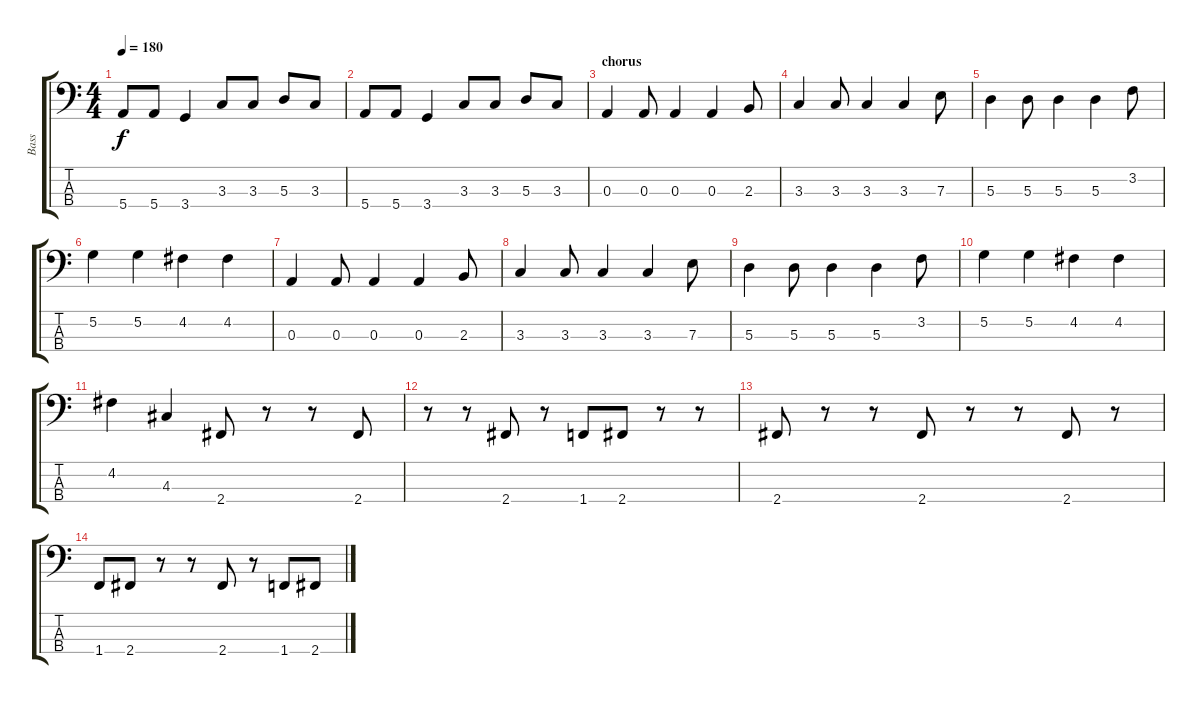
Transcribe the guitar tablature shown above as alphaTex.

\track ("Bass" "Bass") {instrument electricbasspick}
\staff {score tabs}
\tuning (G2 D2 A1 E1) {hide}
\ts (4 4)
\tempo 180
\clef f4
\ks c
5.4.8{dy f} 5.4.8 3.4.4 3.3.8 3.3.8 5.3.8 3.3.8 |
5.4.8 5.4.8 3.4.4 3.3.8 3.3.8 5.3.8 3.3.8 |
\section ("" "chorus")
0.3.4 0.3.8 0.3.4 0.3.4 2.3.8 |
3.3.4 3.3.8 3.3.4 3.3.4 7.3.8 |
5.3.4 5.3.8 5.3.4 5.3.4 3.2.8 |
5.2.4 5.2.4 4.2.4 4.2.4 |
0.3.4 0.3.8 0.3.4 0.3.4 2.3.8 |
3.3.4 3.3.8 3.3.4 3.3.4 7.3.8 |
5.3.4 5.3.8 5.3.4 5.3.4 3.2.8 |
5.2.4 5.2.4 4.2.4 4.2.4 |
4.2.4 4.3.4 2.4.8 r.8 r.8 2.4.8 |
r.8 r.8 2.4.8 r.8 1.4.8 2.4.8 r.8 r.8 |
2.4.8 r.8 r.8 2.4.8 r.8 r.8 2.4.8 r.8 |
1.4.8 2.4.8 r.8 r.8 2.4.8 r.8 1.4.8 2.4.8
